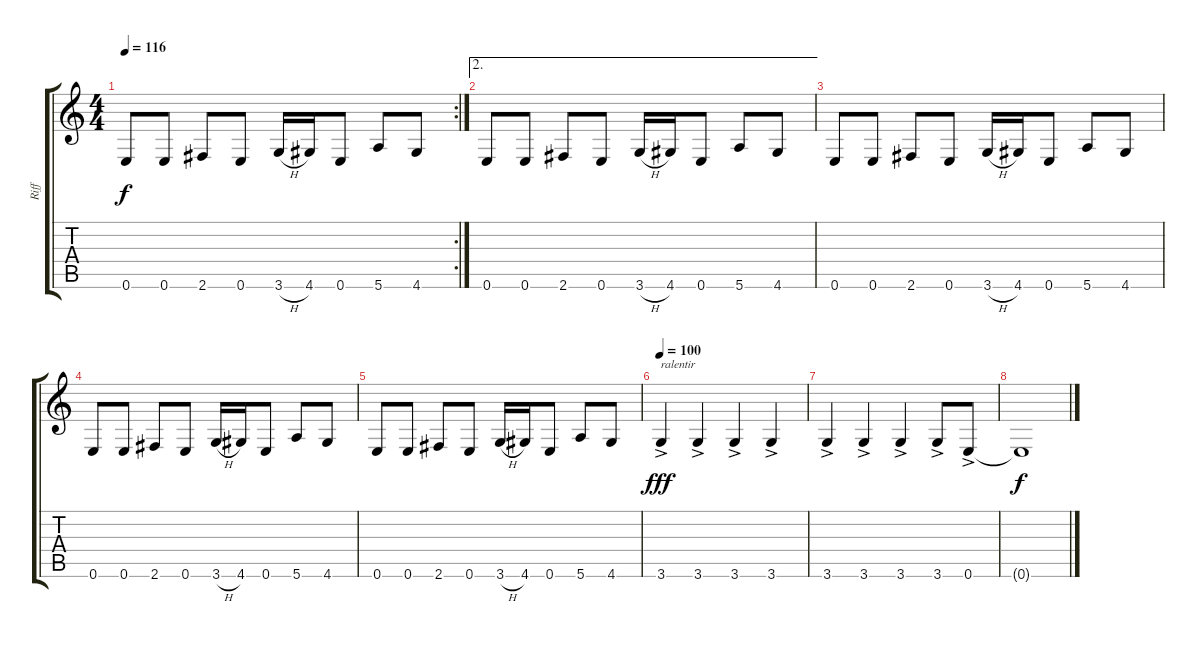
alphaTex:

\track ("Riff" "Riff") {instrument electricguitarmuted}
\staff {score tabs}
\tuning (E4 B3 G3 D3 A2 E2) {hide}
\rc 2
\ts (4 4)
\tempo 116
\clef g2
\ks c
0.6.8{dy f} 0.6.8 2.6.8 0.6.8 3.6{h}.16 4.6.16 0.6.8 5.6.8 4.6.8 |
\ae 2
0.6.8 0.6.8 2.6.8 0.6.8 3.6{h}.16 4.6.16 0.6.8 5.6.8 4.6.8 |
0.6.8 0.6.8 2.6.8 0.6.8 3.6{h}.16 4.6.16 0.6.8 5.6.8 4.6.8 |
0.6.8 0.6.8 2.6.8 0.6.8 3.6{h}.16 4.6.16 0.6.8 5.6.8 4.6.8 |
0.6.8 0.6.8 2.6.8 0.6.8 3.6{h}.16 4.6.16 0.6.8 5.6.8 4.6.8 |
\tempo 100
3.6{ac}.4{txt "ralentir" dy fff} 3.6{ac}.4 3.6{ac}.4 3.6{ac}.4 |
3.6{ac}.4 3.6{ac}.4 3.6{ac}.4 3.6{ac}.8 0.6{ac}.8 |
0.6{t}.1{dy f}
